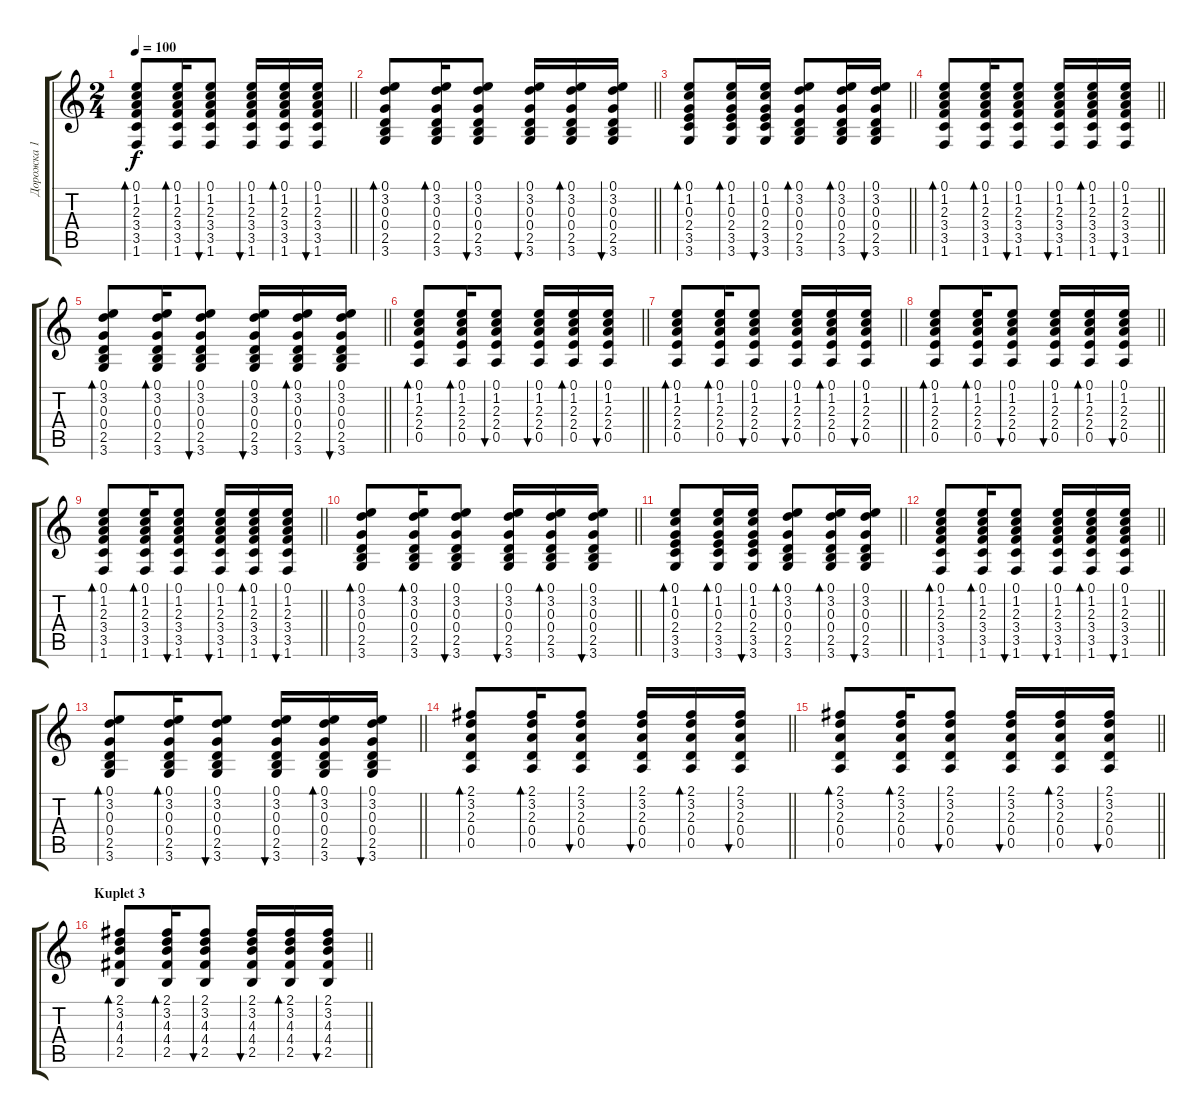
\track ("Дорожка 1" "Дорожка 1") {instrument acousticguitarsteel}
\staff {score tabs}
\tuning (E4 B3 G3 D3 A2 E2) {hide}
\ts (2 4)
\tempo 100
\clef g2
\barLineRight lightlight
\ks c
(0.1 1.2 2.3 3.4 3.5 1.6).8{bd 60 dy f} (0.1 1.2 2.3 3.4 3.5 1.6).16{bd 60} (0.1 1.2 2.3 3.4 3.5 1.6).8{bu 60} (0.1 1.2 2.3 3.4 3.5 1.6).16{bu 60} (0.1 1.2 2.3 3.4 3.5 1.6).16{bd 60} (0.1 1.2 2.3 3.4 3.5 1.6).16{bu 60} |
\barLineRight lightlight
(0.1 3.2 0.3 0.4 2.5 3.6).8{bd 60} (0.1 3.2 0.3 0.4 2.5 3.6).16{bd 60} (0.1 3.2 0.3 0.4 2.5 3.6).8{bu 60} (0.1 3.2 0.3 0.4 2.5 3.6).16{bu 60} (0.1 3.2 0.3 0.4 2.5 3.6).16{bd 60} (0.1 3.2 0.3 0.4 2.5 3.6).16{bu 60} |
\barLineRight lightlight
(0.1 1.2 0.3 2.4 3.5 3.6).8{bd 60} (0.1 1.2 0.3 2.4 3.5 3.6).16{bd 60} (0.1 1.2 0.3 2.4 3.5 3.6).16{bu 60} (0.1 3.2 0.3 0.4 2.5 3.6).8{bd 60} (0.1 3.2 0.3 0.4 2.5 3.6).16{bd 60} (0.1 3.2 0.3 0.4 2.5 3.6).16{bu 60} |
\barLineRight lightlight
(0.1 1.2 2.3 3.4 3.5 1.6).8{bd 60} (0.1 1.2 2.3 3.4 3.5 1.6).16{bd 60} (0.1 1.2 2.3 3.4 3.5 1.6).8{bu 60} (0.1 1.2 2.3 3.4 3.5 1.6).16{bu 60} (0.1 1.2 2.3 3.4 3.5 1.6).16{bd 60} (0.1 1.2 2.3 3.4 3.5 1.6).16{bu 60} |
\barLineRight lightlight
(0.1 3.2 0.3 0.4 2.5 3.6).8{bd 60} (0.1 3.2 0.3 0.4 2.5 3.6).16{bd 60} (0.1 3.2 0.3 0.4 2.5 3.6).8{bu 60} (0.1 3.2 0.3 0.4 2.5 3.6).16{bu 60} (0.1 3.2 0.3 0.4 2.5 3.6).16{bd 60} (0.1 3.2 0.3 0.4 2.5 3.6).16{bu 60} |
\barLineRight lightlight
(0.1 1.2 2.3 2.4 0.5).8{bd 60} (0.1 1.2 2.3 2.4 0.5).16{bd 60} (0.1 1.2 2.3 2.4 0.5).8{bu 60} (0.1 1.2 2.3 2.4 0.5).16{bu 60} (0.1 1.2 2.3 2.4 0.5).16{bd 60} (0.1 1.2 2.3 2.4 0.5).16{bu 60} |
\barLineRight lightlight
(0.1 1.2 2.3 2.4 0.5).8{bd 60} (0.1 1.2 2.3 2.4 0.5).16{bd 60} (0.1 1.2 2.3 2.4 0.5).8{bu 60} (0.1 1.2 2.3 2.4 0.5).16{bu 60} (0.1 1.2 2.3 2.4 0.5).16{bd 60} (0.1 1.2 2.3 2.4 0.5).16{bu 60} |
\barLineRight lightlight
(0.1 1.2 2.3 2.4 0.5).8{bd 60} (0.1 1.2 2.3 2.4 0.5).16{bd 60} (0.1 1.2 2.3 2.4 0.5).8{bu 60} (0.1 1.2 2.3 2.4 0.5).16{bu 60} (0.1 1.2 2.3 2.4 0.5).16{bd 60} (0.1 1.2 2.3 2.4 0.5).16{bu 60} |
\barLineRight lightlight
(0.1 1.2 2.3 3.4 3.5 1.6).8{bd 60} (0.1 1.2 2.3 3.4 3.5 1.6).16{bd 60} (0.1 1.2 2.3 3.4 3.5 1.6).8{bu 60} (0.1 1.2 2.3 3.4 3.5 1.6).16{bu 60} (0.1 1.2 2.3 3.4 3.5 1.6).16{bd 60} (0.1 1.2 2.3 3.4 3.5 1.6).16{bu 60} |
\barLineRight lightlight
(0.1 3.2 0.3 0.4 2.5 3.6).8{bd 60} (0.1 3.2 0.3 0.4 2.5 3.6).16{bd 60} (0.1 3.2 0.3 0.4 2.5 3.6).8{bu 60} (0.1 3.2 0.3 0.4 2.5 3.6).16{bu 60} (0.1 3.2 0.3 0.4 2.5 3.6).16{bd 60} (0.1 3.2 0.3 0.4 2.5 3.6).16{bu 60} |
\barLineRight lightlight
(0.1 1.2 0.3 2.4 3.5 3.6).8{bd 60} (0.1 1.2 0.3 2.4 3.5 3.6).16{bd 60} (0.1 1.2 0.3 2.4 3.5 3.6).16{bu 60} (0.1 3.2 0.3 0.4 2.5 3.6).8{bd 60} (0.1 3.2 0.3 0.4 2.5 3.6).16{bd 60} (0.1 3.2 0.3 0.4 2.5 3.6).16{bu 60} |
\barLineRight lightlight
(0.1 1.2 2.3 3.4 3.5 1.6).8{bd 60} (0.1 1.2 2.3 3.4 3.5 1.6).16{bd 60} (0.1 1.2 2.3 3.4 3.5 1.6).8{bu 60} (0.1 1.2 2.3 3.4 3.5 1.6).16{bu 60} (0.1 1.2 2.3 3.4 3.5 1.6).16{bd 60} (0.1 1.2 2.3 3.4 3.5 1.6).16{bu 60} |
\barLineRight lightlight
(0.1 3.2 0.3 0.4 2.5 3.6).8{bd 60} (0.1 3.2 0.3 0.4 2.5 3.6).16{bd 60} (0.1 3.2 0.3 0.4 2.5 3.6).8{bu 60} (0.1 3.2 0.3 0.4 2.5 3.6).16{bu 60} (0.1 3.2 0.3 0.4 2.5 3.6).16{bd 60} (0.1 3.2 0.3 0.4 2.5 3.6).16{bu 60} |
\barLineRight lightlight
(2.1 3.2 2.3 0.4 0.5).8{bd 60} (2.1 3.2 2.3 0.4 0.5).16{bd 60} (2.1 3.2 2.3 0.4 0.5).8{bu 60} (2.1 3.2 2.3 0.4 0.5).16{bu 60} (2.1 3.2 2.3 0.4 0.5).16{bd 60} (2.1 3.2 2.3 0.4 0.5).16{bu 60} |
\barLineRight lightlight
(2.1 3.2 2.3 0.4 0.5).8{bd 60} (2.1 3.2 2.3 0.4 0.5).16{bd 60} (2.1 3.2 2.3 0.4 0.5).8{bu 60} (2.1 3.2 2.3 0.4 0.5).16{bu 60} (2.1 3.2 2.3 0.4 0.5).16{bd 60} (2.1 3.2 2.3 0.4 0.5).16{bu 60} |
\section ("" "Kuplet 3")
\barLineRight lightlight
(2.1 3.2 4.3 4.4 2.5).8{bd 60} (2.1 3.2 4.3 4.4 2.5).16{bd 60} (2.1 3.2 4.3 4.4 2.5).8{bu 60} (2.1 3.2 4.3 4.4 2.5).16{bu 60} (2.1 3.2 4.3 4.4 2.5).16{bd 60} (2.1 3.2 4.3 4.4 2.5).16{bu 60}
